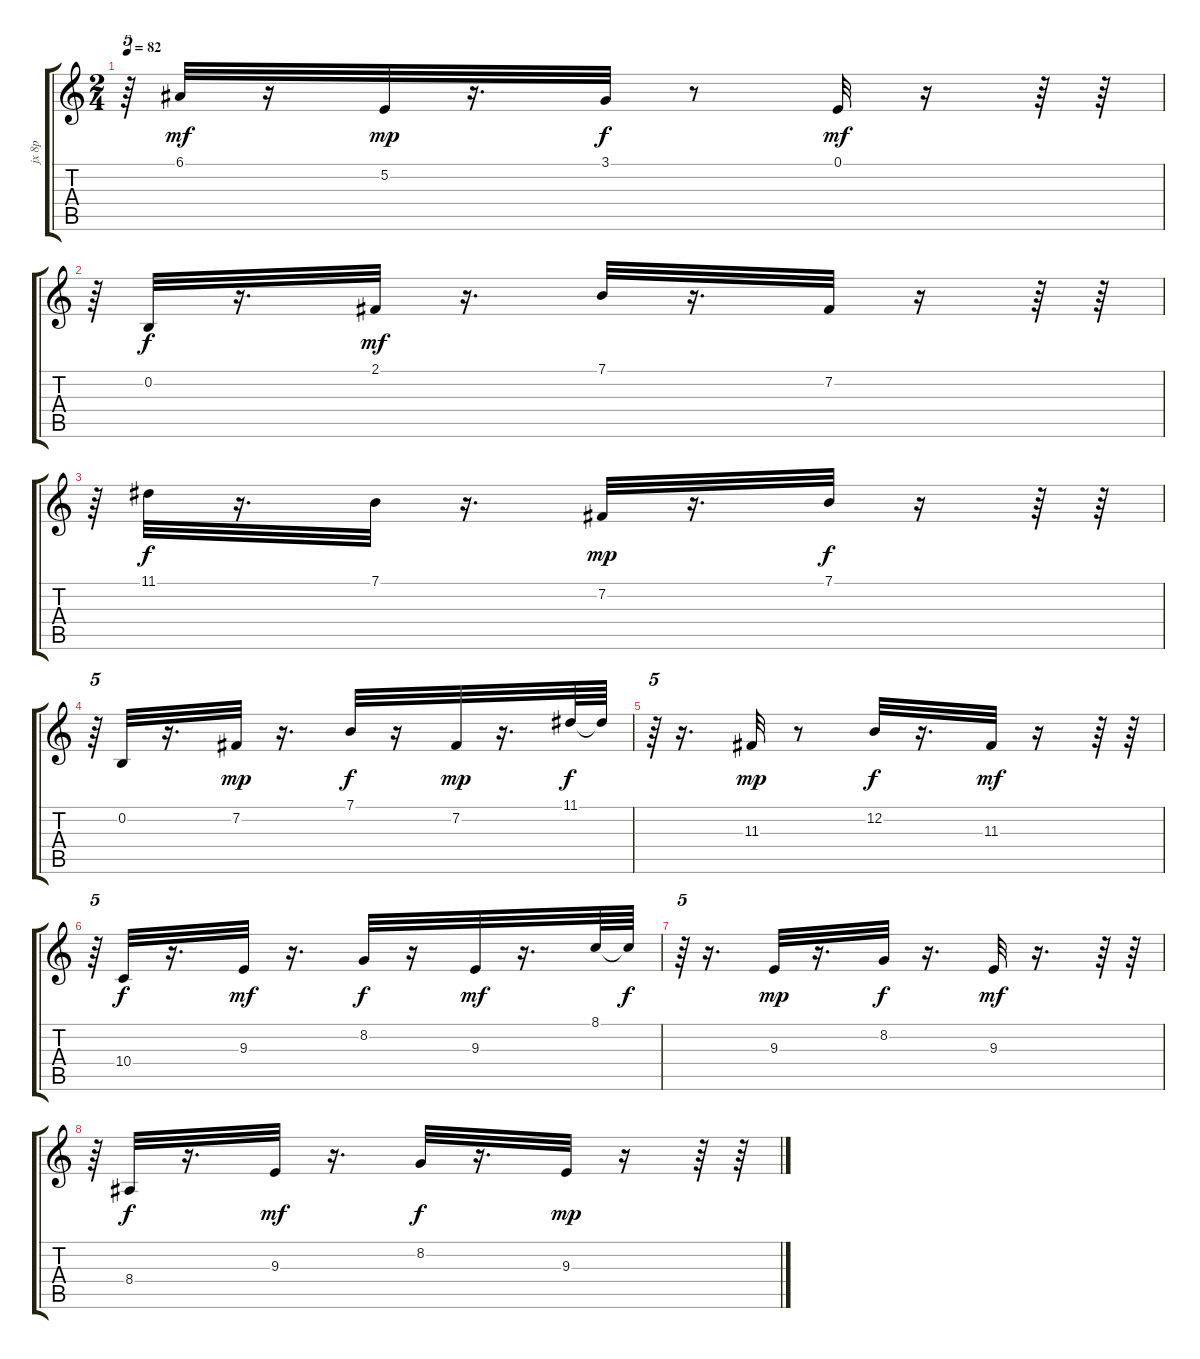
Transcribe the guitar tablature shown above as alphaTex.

\track ("jx 8p" "jx 8p") {instrument fx7echoes}
\staff {score tabs}
\tuning (E4 B3 G3 D3 A2 E2) {hide}
\ts (2 4)
\tempo 82
\clef g2
\ks c
r.64{tu (5 4) dy mp} 6.1.32{dy mf} r.16 5.2.32{dy mp} r.16{d} 3.1.32{dy f} r.8 0.1.32{dy mf} r.16 r.64 r.64 |
r.64{tu (5 4)} 0.2.32{dy f} r.16{d} 2.1.32{dy mf} r.16{d} 7.1.32 r.16{d} 7.2.32 r.16 r.64 r.64 |
r.64{tu (5 4)} 11.1.32{dy f} r.16{d} 7.1.32 r.16{d} 7.2.32{dy mp} r.16{d} 7.1.32{dy f} r.16 r.64 r.64 |
r.64{tu (5 4)} 0.2.32 r.16{d} 7.2.32{dy mp} r.16{d} 7.1.32{dy f} r.16 7.2.32{dy mp} r.16{d} 11.1.64{dy f} 11.1{t}.64 |
r.64{tu (5 4)} r.16{d} 11.3.32{dy mp} r.8 12.2.32{dy f} r.16{d} 11.3.32{dy mf} r.16 r.64 r.64 |
r.64{tu (5 4)} 10.4.32{dy f} r.16{d} 9.3.32{dy mf} r.16{d} 8.2.32{dy f} r.16 9.3.32{dy mf} r.16{d} 8.1.64 8.1{t}.64{dy f} |
r.64{tu (5 4)} r.16{d} 9.3.32{dy mp} r.16{d} 8.2.32{dy f} r.16{d} 9.3.32{dy mf} r.16{d} r.64 r.64 |
r.64{tu (5 4)} 8.4.32{dy f} r.16{d} 9.3.32{dy mf} r.16{d} 8.2.32{dy f} r.16{d} 9.3.32{dy mp} r.16 r.64 r.64
